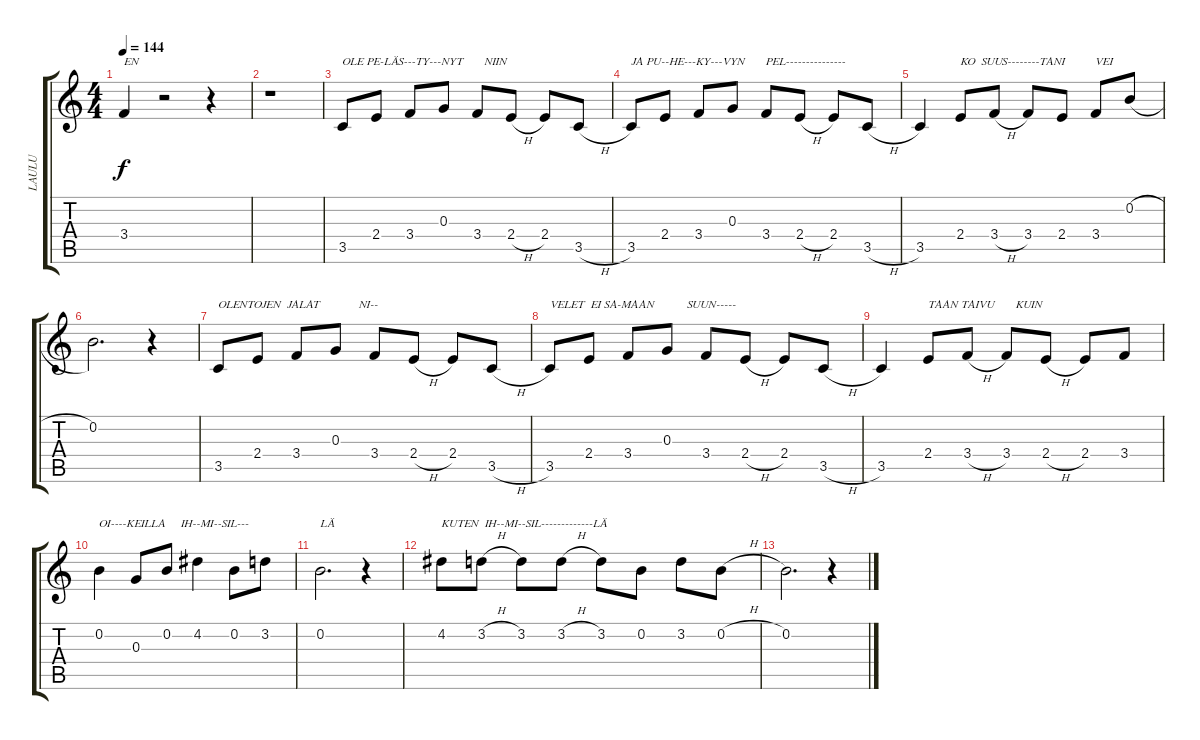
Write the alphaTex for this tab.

\track ("LAULU" "LAULU") {instrument electricguitarclean}
\staff {score tabs}
\tuning (E4 B3 G3 D3 A2 E2) {hide}
\ts (4 4)
\tempo 144
\clef g2
\ks c
3.4.4{txt "EN" dy f} r.2 r.4 |
r.1 |
3.5.8{txt "OLE PE-LÄS---TY---NYT       NIIN"} 2.4.8 3.4.8 0.3.8 3.4.8 2.4{h}.8 2.4.8 3.5{h}.8 |
3.5.8{txt "JA PU--HE---KY---VYN       PEL---------------"} 2.4.8 3.4.8 0.3.8 3.4.8 2.4{h}.8 2.4.8 3.5{h}.8 |
3.5.4 2.4.8{txt "KO  SUUS--------TANI          VEI"} 3.4{h}.8 3.4.8 2.4.8 3.4.8 0.2{h}.8 |
0.2.2{d} r.4 |
3.5.8{txt "OLENTOJEN  JALAT             NI--"} 2.4.8 3.4.8 0.3.8 3.4.8 2.4{h}.8 2.4.8 3.5{h}.8 |
3.5.8{txt "VELET  EI SA-MAAN           SUUN-----"} 2.4.8 3.4.8 0.3.8 3.4.8 2.4{h}.8 2.4.8 3.5{h}.8 |
3.5.4 2.4.8{txt "TAAN TAIVU       KUIN"} 3.4{h}.8 3.4.8 2.4{h}.8 2.4.8 3.4.8 |
0.2.4{txt "OI----KEILLA     IH--MI--SIL---"} 0.3.8 0.2.8 4.2.4 0.2.8 3.2.8 |
0.2.2{d txt "LÄ"} r.4 |
4.2.8{txt "KUTEN  IH--MI--SIL-------------LÄ"} 3.2{h}.8 3.2.8 3.2{h}.8 3.2.8 0.2.8 3.2.8 0.2{h}.8 |
0.2.2{d} r.4
